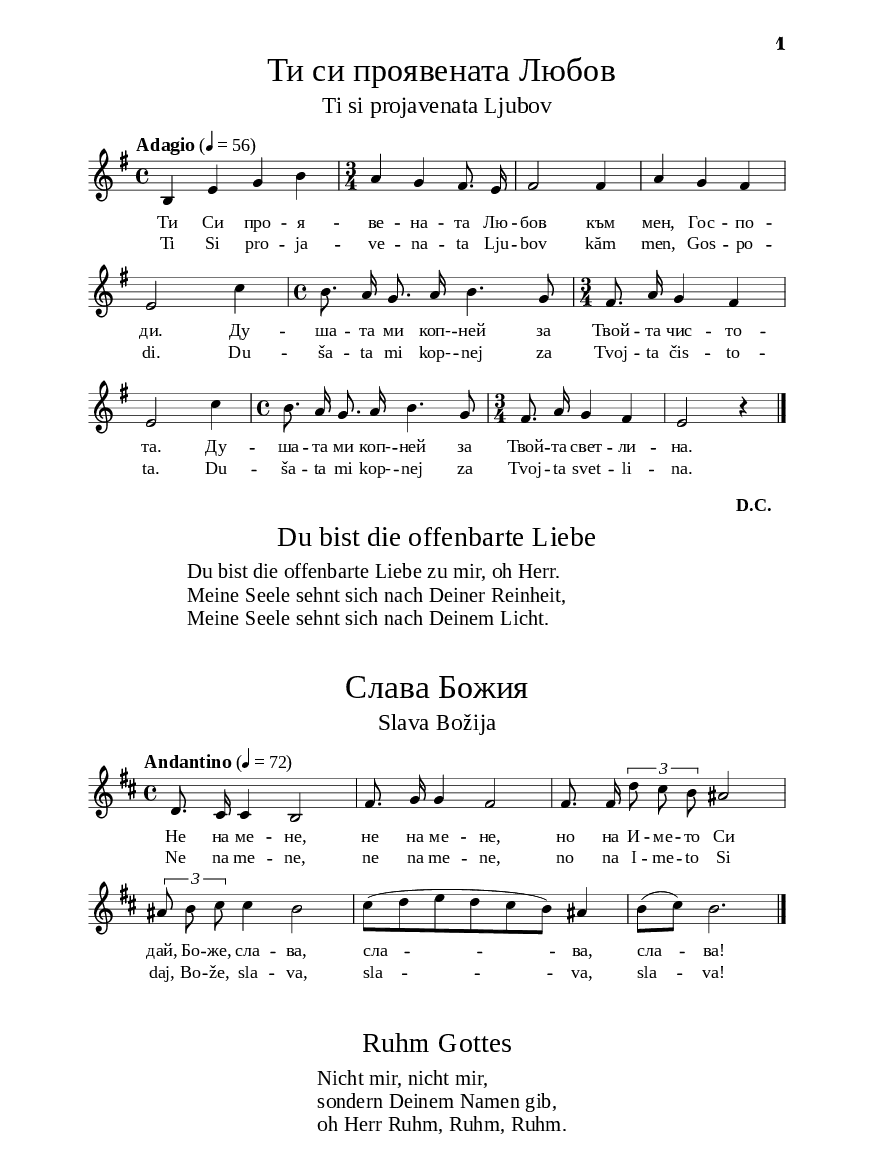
\version "2.24.3"

% include paper part and global functions
\include "include/globals.ily"

\bookpart {
  \label #'ref055_2
  \tocItem \markup "Ти си проявената Любов – Ti si projavenata Ljubov"
  \include "include/bookpart-paper.ily"
  \score {
    \include "include/score-layout.ily"

    \new Voice \absolute  {
      \clef treble
      \key e \minor
      \time 4/4
      \tempoFunc "Adagio" 4 "56"
      \autoBeamOff
      b4 e' g' b' | \time 3/4  a'4 g' fis'8. e'16 |
      fis'2 fis'4 |

      a'4 g' fis' \break |

      e'2 c''4 |

      \time 4/4  b'8. a'16 g'8. a'16 b'4. g'8   |
      \time 3/4  fis'8. a'16 g'4 fis' \break|  e'2 c''4   |

      \time 4/4  b'8. a'16 g'8. a'16 b'4. g'8 | \time 3/4  fis'8. a'16 g'4 fis' | e'2 r4 \bar "|."
    }

    \addlyrics {
      Ти Си про -- я -- ве -- на -- та Лю -- бов към мен, Гос -- по --
      ди. Ду -- ша -- та ми "коп-" -- ней за Твой -- та чис -- то --
      та. Ду -- ша -- та ми "коп-" -- ней за Твой -- та свет -- ли -- на.
    }
    \addlyrics {
      Ti Si pro -- ja -- ve -- na -- ta Lju -- bov kăm men, Gos -- po --
      di. Du -- ša -- ta mi "kop-" -- nej za Tvoj -- ta čis -- to --
      ta. Du -- ša -- ta mi "kop-" -- nej za Tvoj -- ta svet -- li -- na.
    }

    \header {
      title = \titleFunc " Ти си проявената Любов" "Ti si projavenata Ljubov"
    }

    \midi{}

  } % score

  \markup \empty-one
  \markup \dc-one "D.C."



  % include foreign translation(s) of the song
  \version "2.24.3"

\markup \fill-line { \fontsize #deTitleFontSize "Du bist die offenbarte Liebe" }
\markup \null
\markup \null
\markup \fontsize #deCoupletFontSize {
  \hspace #12
  \override #`(baseline-skip . ,deCoupletBaselineSkip)

  \column {

    \line { " "Du bist die offenbarte Liebe zu mir, oh Herr.}
    \line { " "Meine Seele sehnt sich nach Deiner Reinheit,}
    \line { " "Meine Seele sehnt sich nach Deinem Licht.}



  }

}


  \markup \empty-three

  \label #'ref053
  \tocItem \markup "Слава Божия – Slava Božija"
  \include "include/bookpart-paper.ily"
  \score {
    \include "include/score-layout.ily"

    \new Voice \absolute  {
      \clef treble
      \key b \minor
      \time 4/4
      \tempoFunc "Andantino" 4 "72"
      \autoBeamOff

      d'8. cis'16 cis'4 b2 | fis'8. g'16 g'4 fis'2 | fis'8. fis'16 \tupletUp \tuplet 3/2 {  d''8 cis'' b'8 } ais'2 | \break
      \times 2/3  { ais'8 b' cis''8 } cis''4 b'2 | cis''8 [( d'' e'' d'' cis'' b' )] ais'4 | b'8 [( cis'' )] b'2. \bar "|."
    }

    \addlyrics {
      Не на ме -- не, не на ме -- не, но на И -- ме -- то Си
      дай, Бо -- же, сла -- ва, сла -- ва, сла -- ва!
    }

    \addlyrics {
      Ne na me -- ne, ne na me -- ne, no na I -- me -- to Si
      daj, Bo -- že, sla -- va, sla -- va, sla -- va!
    }
    \header {
      title = \titleFunc "Слава Божия" "Slava Božija"
    }

    \midi{}

  } % score
  \markup \vspace #2
  % include foreign translation(s) of the song
  \version "2.24.4"

\markup \fill-line { \fontsize #deTitleFontSize "Ruhm Gottes" }
\markup \null
\markup \null
\markup \abs-fontsize #10 {
   \hspace #30
  \override #`(baseline-skip . ,deCoupletBaselineSkip)

  \column {
    \line { " " Nicht mir, nicht mir, }
    \line { " " sondern Deinem Namen gib,}
    \line { " " oh Herr Ruhm, Ruhm, Ruhm.}
  }
}




} % bookpart
